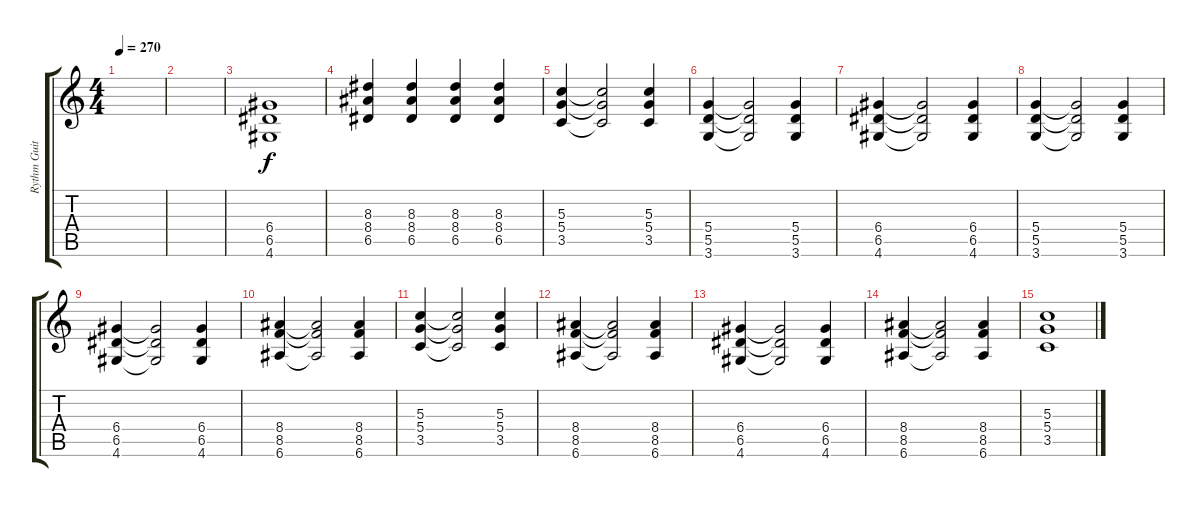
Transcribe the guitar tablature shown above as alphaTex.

\track ("Rythm Guitar 2 (Everything Went Numb)" "Rythm Guit") {instrument distortionguitar}
\staff {score tabs}
\tuning (E4 B3 G3 D3 A2 E2) {hide}
\ts (4 4)
\tempo 270
\clef g2
\ks c
|
|
(6.4 6.5 4.6).1 |
(8.3 8.4 6.5).4 (8.3 8.4 6.5).4 (8.3 8.4 6.5).4 (8.3 8.4 6.5).4 |
(5.3 5.4 3.5).4 (5.3{t} 5.4{t} 3.5{t}).2 (5.3 5.4 3.5).4 |
(5.4 5.5 3.6).4 (5.4{t} 5.5{t} 3.6{t}).2 (5.4 5.5 3.6).4 |
(6.4 6.5 4.6).4 (6.4{t} 6.5{t} 4.6{t}).2 (6.4 6.5 4.6).4 |
(5.4 5.5 3.6).4 (5.4{t} 5.5{t} 3.6{t}).2 (5.4 5.5 3.6).4 |
(6.4 6.5 4.6).4 (6.4{t} 6.5{t} 4.6{t}).2 (6.4 6.5 4.6).4 |
(8.4 8.5 6.6).4 (8.4{t} 8.5{t} 6.6{t}).2 (8.4 8.5 6.6).4 |
(5.3 5.4 3.5).4 (5.3{t} 5.4{t} 3.5{t}).2 (5.3 5.4 3.5).4 |
(8.4 8.5 6.6).4 (8.4{t} 8.5{t} 6.6{t}).2 (8.4 8.5 6.6).4 |
(6.4 6.5 4.6).4 (6.4{t} 6.5{t} 4.6{t}).2 (6.4 6.5 4.6).4 |
(8.4 8.5 6.6).4 (8.4{t} 8.5{t} 6.6{t}).2 (8.4 8.5 6.6).4 |
(5.3 5.4 3.5).1
